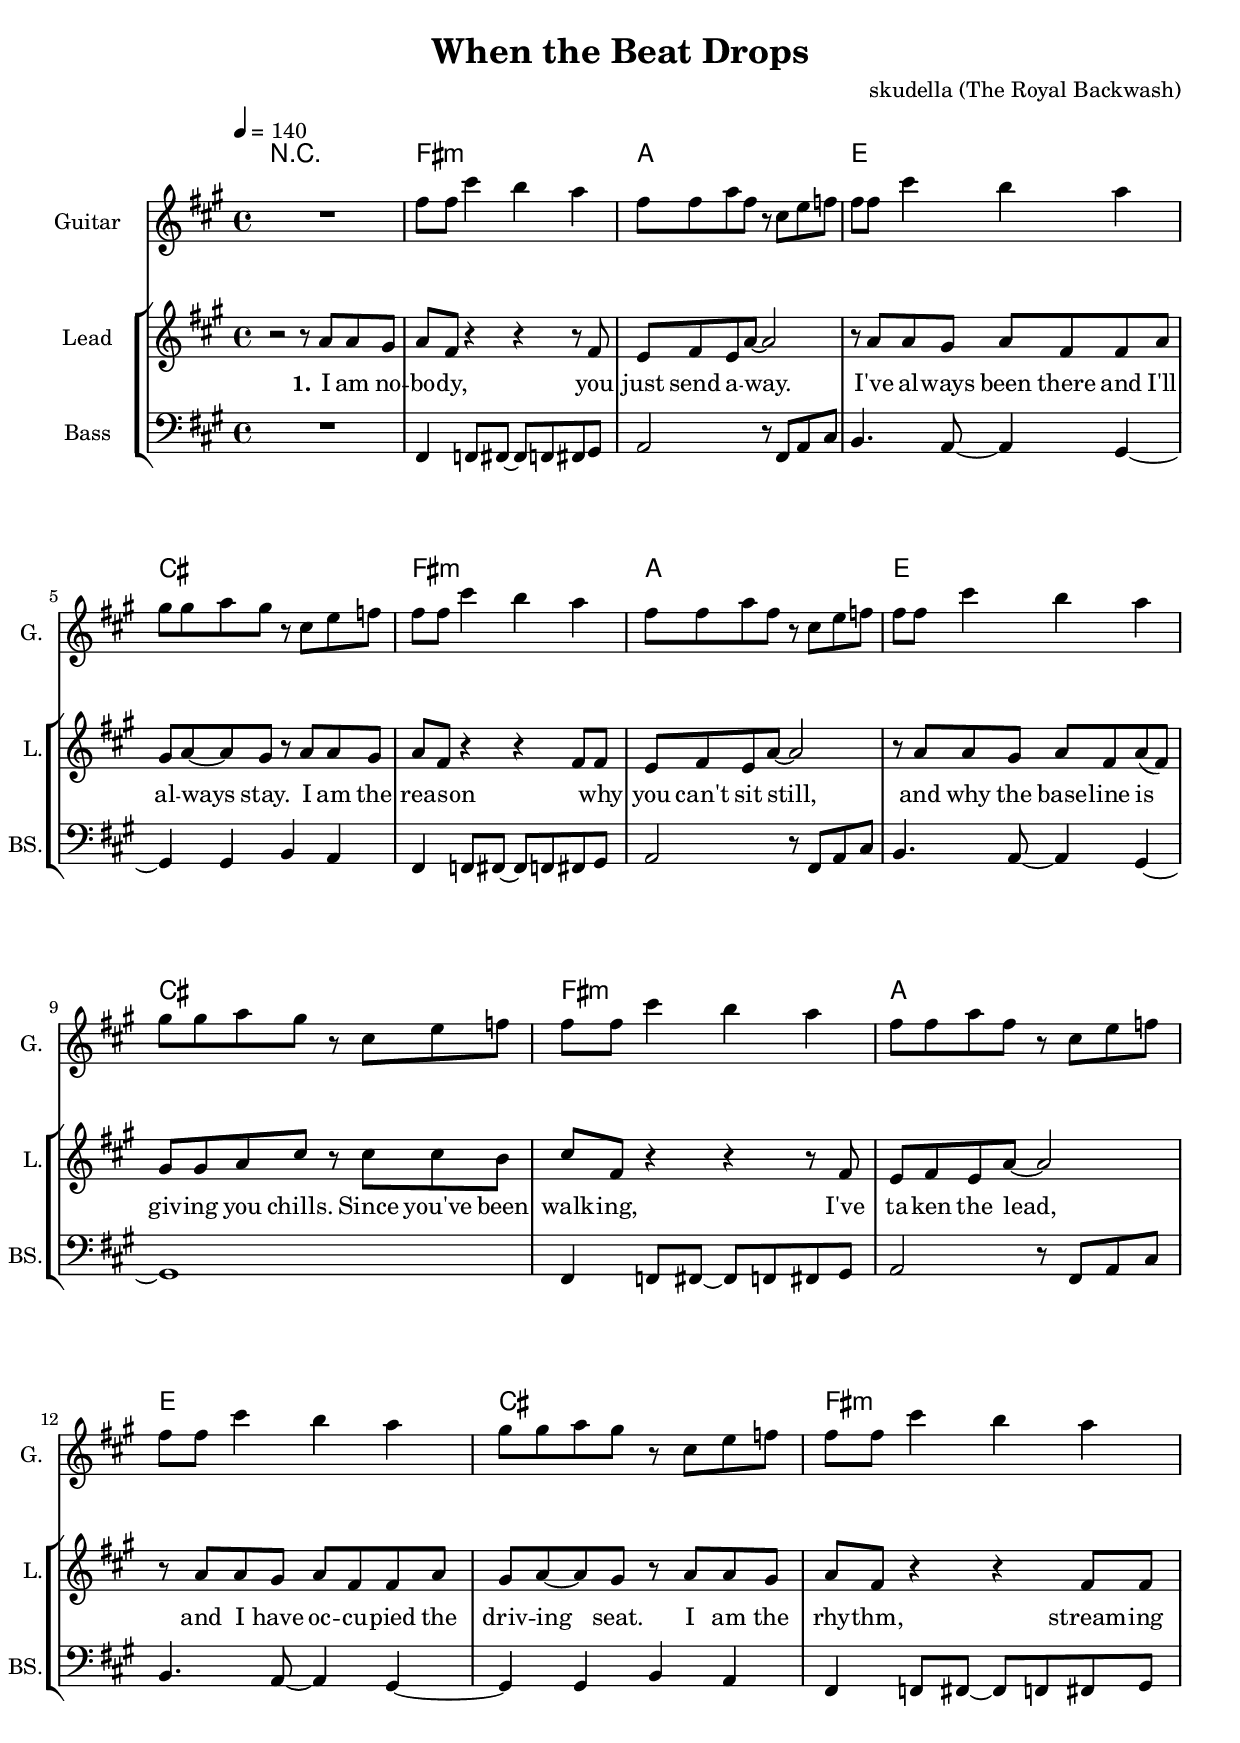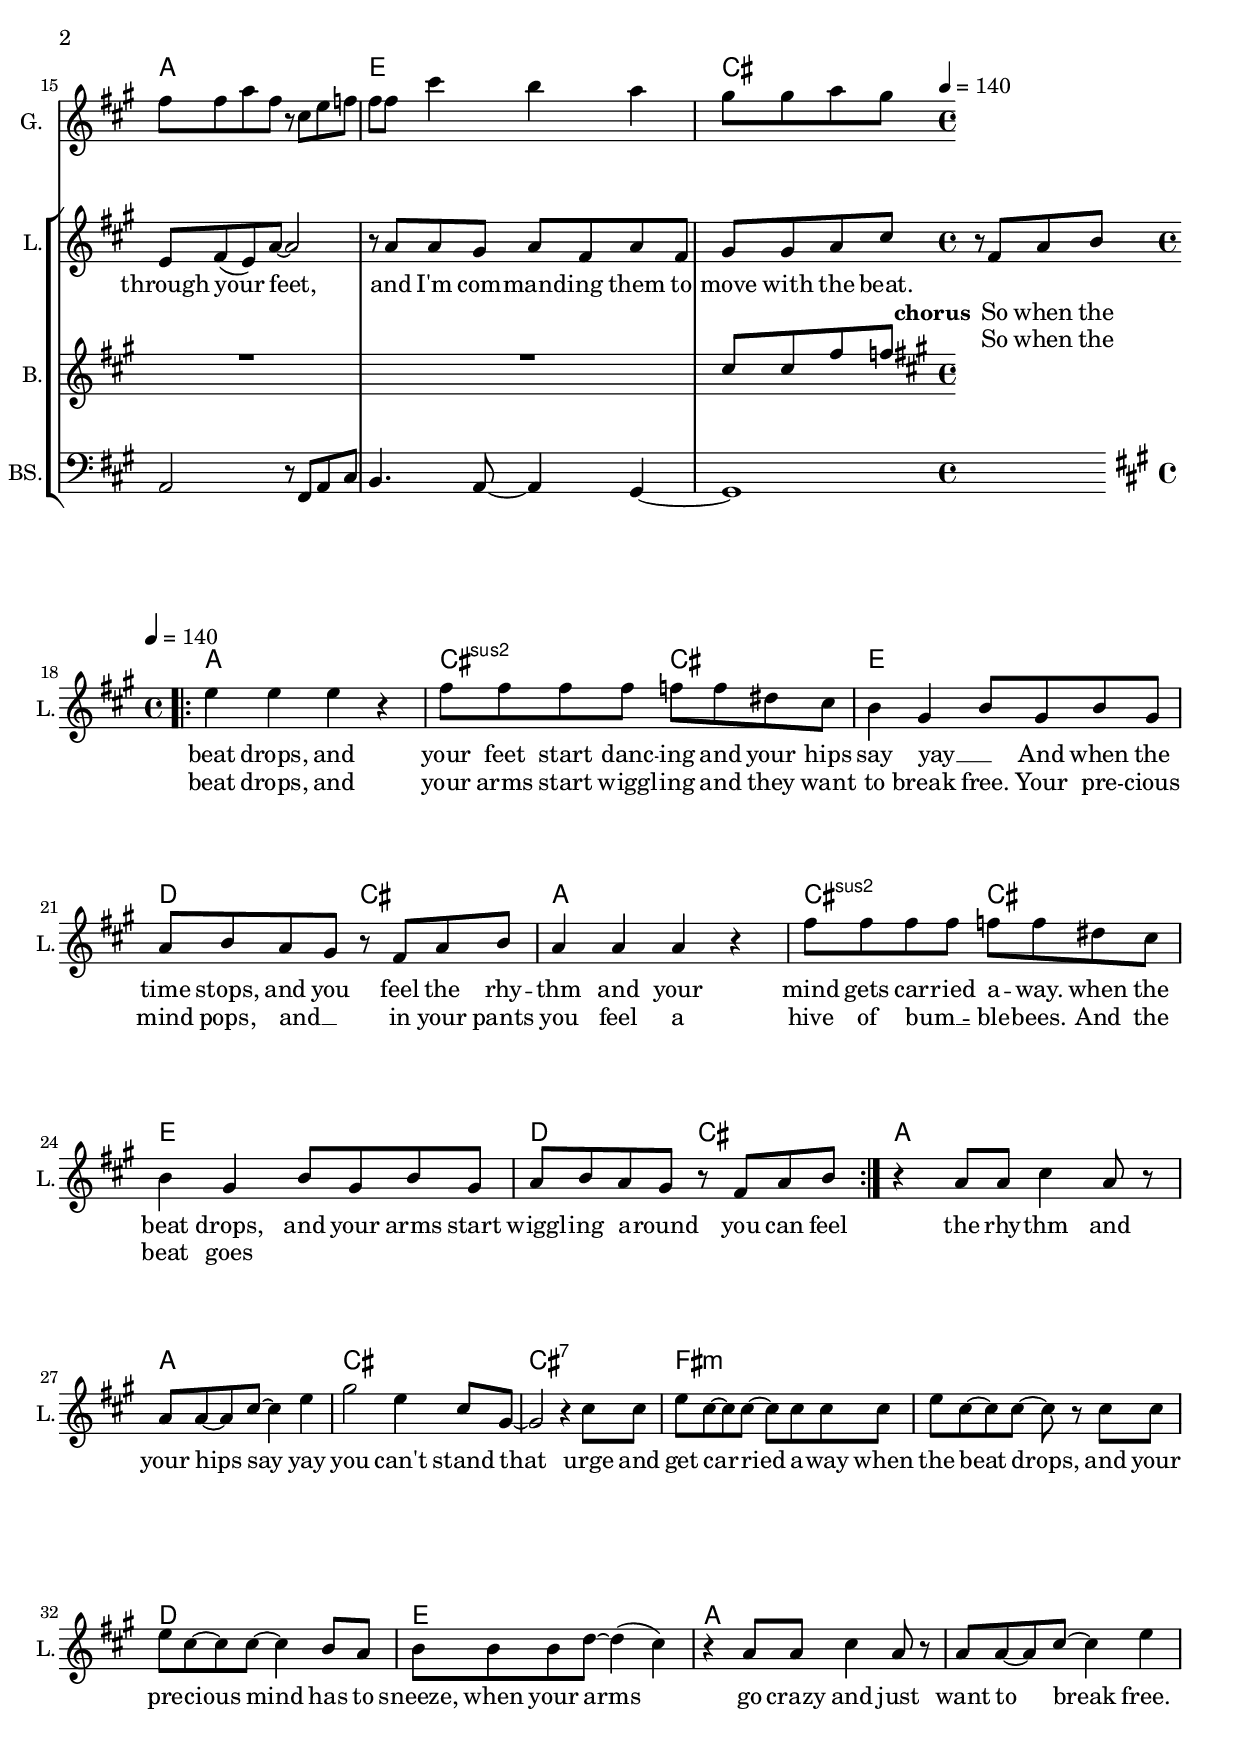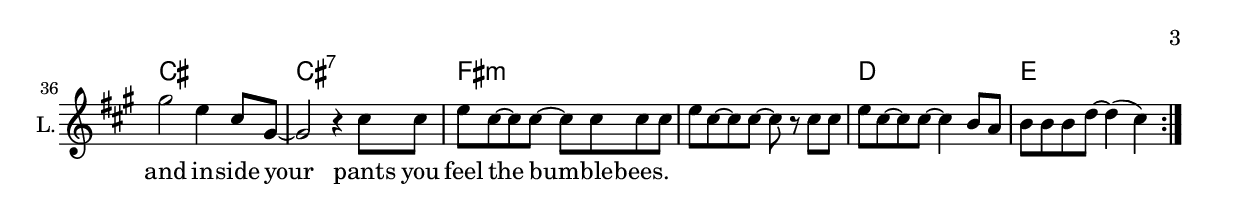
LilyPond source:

\version "2.16.2"

\header {
  title = "When the Beat Drops"
  composer = "skudella (The Royal Backwash)"

}

global = {
  \key fis \minor
  \time 4/4
  \tempo 4 = 140
}

harmonies = \chordmode {
  \germanChords

%fis2.:m a4~a1 e2. d4~d2 cis2 
%fis2.:m a4~a1 e2. d4~d2 cis2 
%fis2.:m a4~a1 e2. d4~d2 cis2 
%fis2.:m a4~a1 e2. d4~d2 cis2 
R1
fis1:m a1 e1 cis1
fis1:m a1 e1 cis1
fis1:m a1 e1 cis1
fis1:m a1 e1 cis1


a cis2:sus2 cis2 e1 d2 cis2
a1 cis2:sus2 cis2 e1 d2 cis2

a1 a cis cis:7 fis:m fis:m d e
a1 a cis cis:7 fis:m fis:m d e

%fis1:m gis2:sus2 gis2 b1 a2 gis2
%fis1:m gis2:sus2 gis2 b1 d2 cis2


}

violinMusic = \relative c'' {

}

leadGuitarMusic = \relative c'' {
R1
fis8 fis8 cis'4 b4 a4
fis8 fis8 a8 fis8 r8 cis8 e8 f8
fis8 fis8 cis'4 b4 a4
gis8 gis8 a8 gis8 r8 cis,8 e8 f8

fis8 fis8 cis'4 b4 a4
fis8 fis8 a8 fis8 r8 cis8 e8 f8
fis8 fis8 cis'4 b4 a4
gis8 gis8 a8 gis8 r8 cis,8 e8 f8

fis8 fis8 cis'4 b4 a4
fis8 fis8 a8 fis8 r8 cis8 e8 f8
fis8 fis8 cis'4 b4 a4
gis8 gis8 a8 gis8 r8 cis,8 e8 f8

fis8 fis8 cis'4 b4 a4
fis8 fis8 a8 fis8 r8 cis8 e8 f8
fis8 fis8 cis'4 b4 a4
gis8 gis8 a8 gis8
}

trumpetoneVerseMusic = \relative c'' {

}

trumpetonePreChorusMusic = \relative c'' {
}

trumpetoneChorusMusic = \relative c'' {
}

trumpetoneBridgeMusic = \relative c'' {
}

trumpettwoVerseMusic = \relative c'' {
}

trumpettwoPreChrousMusic = \relative c'' {

}

trumpettwoChorusMusic = \relative c'' {

}

leadMusicverse = \relative c''{
r2 r8 a8 a gis 
a fis r4 r4 r8 fis
e8 fis8 e a8~a2
r8 a8 a gis a fis fis a8 
gis a~a gis r8 a8 a gis 
a8 fis8 r4 r4 fis8 fis
e fis e a~a2
r8 a8 a gis a fis  a8( fis)
gis gis a cis r cis8 cis b cis8 fis,8 r4 r4 r8 fis
e8 fis8 e a8~a2
r8 a8 a gis a fis fis a8 
gis a~a gis r8 a8 a gis 
a8 fis8 r4 r4 fis8 fis
e fis( e) a~a2
r8 a8 a gis a fis  a8 fis
gis gis a cis 

}

leadMusicprechorus = \relative c'{

}

leadMusicchorus = \relative c''{
  
r8 fis, a b
\bar ".|:"
e4 e e r
fis8 fis fis fis f f dis cis  
b4 gis b8 gis b gis  
a b a gis r8 fis a b 
a4 a a r
fis'8 fis fis fis f f dis cis  
b4 gis b8 gis b gis  
a b a gis r8 fis a b \bar ":|."  
 

r4 a8 a8 cis4 a8 r8 
a8 a8~a8 cis8~cis4 e4 
gis2 e4 cis8 gis8~
gis2 r4 cis8 cis
e8 cis8~cis8 cis8~cis8 cis8 cis8 cis
e8 cis8~cis8 cis8~cis r8 cis cis
e cis~cis cis~cis4 b8 a
b b b d~d4(cis4)
r4 a8 a8 cis4 a8 r8 
a8 a8~a8 cis8~cis4 e4 
gis2 e4 cis8 gis8~
gis2 r4 cis8 cis
e8 cis8~cis8 cis8~cis8 cis8 cis8 cis
e8 cis8~cis8 cis8~cis r8 cis cis
e cis~cis cis~cis4 b8 a
b b b d~d4(cis4)
\bar ":|."


%r8 fis, a b 
%\bar ".|:"
%cis4 fis, r2
%r2.. e8
%fis4 r8 e fis e fis e 
%fis a a gis r8 fis a b 
%cis4 fis, r2
%r1
%r8 fis8 fis e fis e fis e 
%fis a fis gis r8 fis a b \bar ":|." 

}

leadMusicBridge = \relative c'''{

}

leadWordsOne = \lyricmode { 
\set stanza = "1." 
I am no -- bo -- dy, you just send a -- way.
I've al -- ways been there and I'll al -- ways stay.
I am the rea -- son  _ why you can't sit still, 
and why the base -- line is giv -- ing you chills.


Since you've been walk -- ing, I've ta -- ken the lead,
and I have oc -- cu -- pied  the driv -- ing seat.
I am the rhy -- thm, stream -- ing through your feet,
and I'm com -- mand -- ing them to move with the beat.



}

leadWordsPrechorus = \lyricmode {

}

leadWordsChorus = \lyricmode {
\set stanza = "chorus"
So when the beat drops,
and your feet start danc -- ing and your hips say yay __ _
And when the time stops,
and you feel the rhy -- thm and your mind gets car -- ried a -- way.

%You can not tell me, 

%And the beat goes

when the beat drops,
and your arms start wiggl -- ing a -- round
you can feel the rhy -- thm and your hips say yay
you can't stand that urge and get car -- ried a -- way

when the beat drops,
and your pre -- cious mind has to sneeze,
when your arms go crazy and just want to break free.
and in -- side your pants you feel the bum -- ble -- bees.



}


leadWordsChorusTwo = \lyricmode {
So when the beat drops,
and your arms start wiggl -- ing and they want to break free.
Your pre -- cious mind pops,
and __ _ in your pants you feel a hive of bum __ _ -- ble -- bees.
And the beat goes


}

leadWordsBridge = \lyricmode {
 
}

leadWordsTwo = \lyricmode { 
\set stanza = "2." 

}

leadWordsThree = \lyricmode {
\set stanza = "3." 

}

leadWordsFour = \lyricmode {
\set stanza = "4." 

}


leadWordsFive = \lyricmode {

}

backingOneVerseMusic = \relative c'' {
  R1*16
cis8 cis fis f
}

backingOnePrechorusMusic = \relative c'' {

}

backingOneChorusMusic = \relative c'' {
%r8 cis fis e 
%fis4 fis r2
%r2.. e8
%dis4 r8 e dis dis cis dis
%e fis e dis r8 cis fis e 
%fis4 fis r2
%R1
%r8 dis dis dis dis e dis cis
%d e d cis r8 cis fis e 
%R1*3
%e,2 g4 gis8 c8~
%c2 r4





}

backingOneBridgeMusic = \relative c'' {
  
}

backingOneVerseWords = \lyricmode {
}

backingOnePrechorusWords = \lyricmode {

}


backingOneChorusWords = \lyricmode {

}

backingOneChorusWordsTwo = \lyricmode {


}


backingOneBridgeWords = \lyricmode {
}

backingTwoVerseMusic = \relative c' {

}

backingTwoPrechorusMusic = \relative c'' {

}

backingTwoChorusMusic = \relative c'' {

}

backingTwoBridgeMusic = \relative c'' {

}


backingTwoVerseWords = \lyricmode {
}

backingTwoPrechorusWords = \lyricmode {
}


backingTwoChorusWords = \lyricmode {
}


backingTwoBridgeWords = \lyricmode {
}

derbassVerse = \relative c, {
  \clef bass
R1
fis4 f8 fis8~fis8 f8 fis8 gis8 
a2 r8 fis8 a8 cis8 
b4. a8~a4 gis4~
gis4 gis b a
fis4 f8 fis8~fis8 f8 fis8 gis8 
a2 r8 fis8 a8 cis8 
b4. a8~a4 gis4~
gis1

fis4 f8 fis8~fis8 f8 fis8 gis8 
a2 r8 fis8 a8 cis8 
b4. a8~a4 gis4~
gis4 gis b a
fis4 f8 fis8~fis8 f8 fis8 gis8 
a2 r8 fis8 a8 cis8 
b4. a8~a4 gis4~
gis1


%r2 cis8\glissando fis, fis4 
%e8 fis~fis gis~gis4 r8 a
%%e8 fis~fis a~a4 r8 f

%b r8 r8 a b r8 r4
%a8 a8~a8 gis~gis2
%r2 cis8\glissando fis, fis4 
%e8 fis~fis gis~gis4 r8 a
%%e8 fis~fis a~a4 r8 f

%b r8 r8 a b r8 r4
%a8 a8~a8 gis~gis2


}

derbassChorus = \relative c {

}

\score {
  <<
    \new ChordNames {
      \set chordChanges = ##t
      \transpose c c { \global \harmonies }
    }

    \new StaffGroup <<
    
      \new Staff = "Violin" {
        \set Staff.instrumentName = #"Violin"
        \set Staff.shortInstrumentName = #"V."
        \set Staff.midiInstrument = #"violin"
         \transpose c c { \violinMusic }
      }
      \new Staff = "Guitar" {
        \set Staff.instrumentName = #"Guitar"
        \set Staff.shortInstrumentName = #"G."
        \set Staff.midiInstrument = #"overdriven guitar"
        %\set Staff.midiInstrument = #"acoustic guitar (steel)"
        \transpose c c { \global \leadGuitarMusic }
      }
        \new Staff = "Trumpets" <<
        \set Staff.instrumentName = #"Trumpets"
	\set Staff.shortInstrumentName = #"T."
        \set Staff.midiInstrument = #"trumpet"
        %\new Voice = "Trumpet1Verse" { \voiceOne << \transpose c c { \global \trumpetoneVerseMusic } >> }
        %\new Voice = "Trumpet1PreChorus" { \voiceOne << \transpose c c { \trumpetonePreChorusMusic } >> }
        %\new Voice = "Trumpet1Chorus" { \voiceOne << \transpose c c { \trumpetoneChorusMusic } >> }
        %\new Voice = "Trumpet1Bridge" { \voiceOne << \transpose c c { \trumpetoneBridgeMusic } >> }
	%\new Voice = "Trumpet2Verse" { \voiceTwo << \transpose c c { \global \trumpettwoVerseMusic } >> }      
	%\new Voice = "Trumpet2PreChorus" { \voiceTwo << \transpose c c {  \trumpettwoPreChrousMusic } >> }      
	%\new Voice = "Trumpet2Chorus" { \voiceTwo << \transpose c c { \trumpettwoChorusMusic } >> }      
        \new Voice = "Trumpet1" { \voiceOne << \transpose c c { \global \trumpetoneVerseMusic \trumpetonePreChorusMusic \trumpetoneChorusMusic \trumpetoneBridgeMusic} >> }
	\new Voice = "Trumpet2" { \voiceTwo << \transpose c c { \global \trumpettwoVerseMusic \trumpettwoPreChrousMusic \trumpettwoChorusMusic} >> }      
      >>
    >>  
    \new StaffGroup <<
      \new Staff = "lead" {
	\set Staff.instrumentName = #"Lead"
	\set Staff.shortInstrumentName = #"L."
        \set Staff.midiInstrument = #"voice oohs"
        \new Voice = "leadverse" { << \transpose c c { \global \leadMusicverse } >> }
        \new Voice = "leadprechorus" { << \transpose c c { \leadMusicprechorus } >> }
        \new Voice = "leadchorus" { << \transpose c c { \leadMusicchorus } >> }
        \new Voice = "leadbridge" { << \transpose c c { \leadMusicBridge } >> }
      }
      \new Lyrics \with { alignBelowContext = #"lead" }
      \lyricsto "leadbridge" \leadWordsBridge
      \new Lyrics \with { alignBelowContext = #"lead" }
      \lyricsto "leadchorus" \leadWordsChorusTwo
      \new Lyrics \with { alignBelowContext = #"lead" }
      \lyricsto "leadchorus" \leadWordsChorus
      \new Lyrics \with { alignBelowContext = #"lead" }
      \lyricsto "leadprechorus" \leadWordsPrechorus
      \new Lyrics \with { alignBelowContext = #"lead" }
      \lyricsto "leadverse" \leadWordsFour
      \new Lyrics \with { alignBelowContext = #"lead" }
      \lyricsto "leadverse" \leadWordsThree
      \new Lyrics \with { alignBelowContext = #"lead" }
      \lyricsto "leadverse" \leadWordsTwo
      \new Lyrics \with { alignBelowContext = #"lead" }
      \lyricsto "leadverse" \leadWordsOne
      
     
      % we could remove the line about this with the line below, since
      % we want the alto lyrics to be below the alto Voice anyway.
      % \new Lyrics \lyricsto "altos" \altoWords

      \new Staff = "backing" {
	%  \clef backingTwo
	\set Staff.instrumentName = #"Backing"
	\set Staff.shortInstrumentName = #"B."
        \set Staff.midiInstrument = #"voice oohs"
	\new Voice = "backingOneVerse" { \voiceOne << \transpose c c { \global \backingOneVerseMusic } >> }
	\new Voice = "backingOnePrechorus" { \voiceOne << \transpose c c { \backingOnePrechorusMusic } >> }
	\new Voice = "backingOneChorus" { \voiceOne << \transpose c c { \backingOneChorusMusic } >> }
	\new Voice = "backingOneBridge" { \voiceOne << \transpose c c { \backingOneBridgeMusic } >> }

	\new Voice = "backingTwoVerse" { \voiceTwo << \transpose c c { \global \backingTwoVerseMusic } >> }
	\new Voice = "backingTwoPrechorus" { \voiceTwo << \transpose c c { \backingTwoPrechorusMusic } >> }
	\new Voice = "backingTwoChorus" { \voiceTwo << \transpose c c { \backingTwoChorusMusic } >> }
	\new Voice = "backingTwoBridge" { \voiceTwo << \transpose c c {  \backingTwoBridgeMusic } >> }

      }
      \new Lyrics \with { alignBelowContext = #"backing" }
      \lyricsto "backingOneBridge" \backingOneBridgeWords
      \new Lyrics \with { alignBelowContext = #"backing" }
      \lyricsto "backingOneChorus" \backingOneChorusWordsTwo
      \new Lyrics \with { alignBelowContext = #"backing" }
      \lyricsto "backingOneChorus" \backingOneChorusWords

      \new Lyrics \with { alignBelowContext = #"backing" }
      \lyricsto "backingOnePrechorus" \backingOnePrechorusWords
      \new Lyrics \with { alignBelowContext = #"backing" }
      \lyricsto "backingOneVerse" \backingOneVerseWords
      
      \new Lyrics \with { alignAboveContext = #"backing" }
      \lyricsto "backingTwoBridge" \backingTwoBridgeWords
      \new Lyrics \with { alignAboveContext = #"backing" }
      \lyricsto "backingTwoChorus" \backingTwoChorusWords
      \new Lyrics \with { alignAboveContext = #"backing" }
      \lyricsto "backingTwoPrechorus" \backingTwoPrechorusWords
      \new Lyrics \with { alignAboveContext = #"backing" }
      \lyricsto "backingTwoVerse" \backingTwoVerseWords
      
      \new Staff = "Staff_bass" {
        \set Staff.instrumentName = #"Bass"
        \set Staff.shortInstrumentName = #"BS."
        \set Staff.midiInstrument = #"electric bass (pick)"
        %\set Staff.midiInstrument = #"distorted guitar"
        \transpose c c { \global \derbassVerse }
        \transpose c c { \global \derbassChorus }
      }      % again, we could replace the line above this with the line below.
      % \new Lyrics \lyricsto "backingTwoes" \backingTwoWords
    >>
  >>
  \midi {}
  \layout {
    \context {
      \Staff \RemoveEmptyStaves
      \override VerticalAxisGroup #'remove-first = ##t
    }
  }
}

#(set-global-staff-size 19)

\paper {
  page-count = #3
  
}
